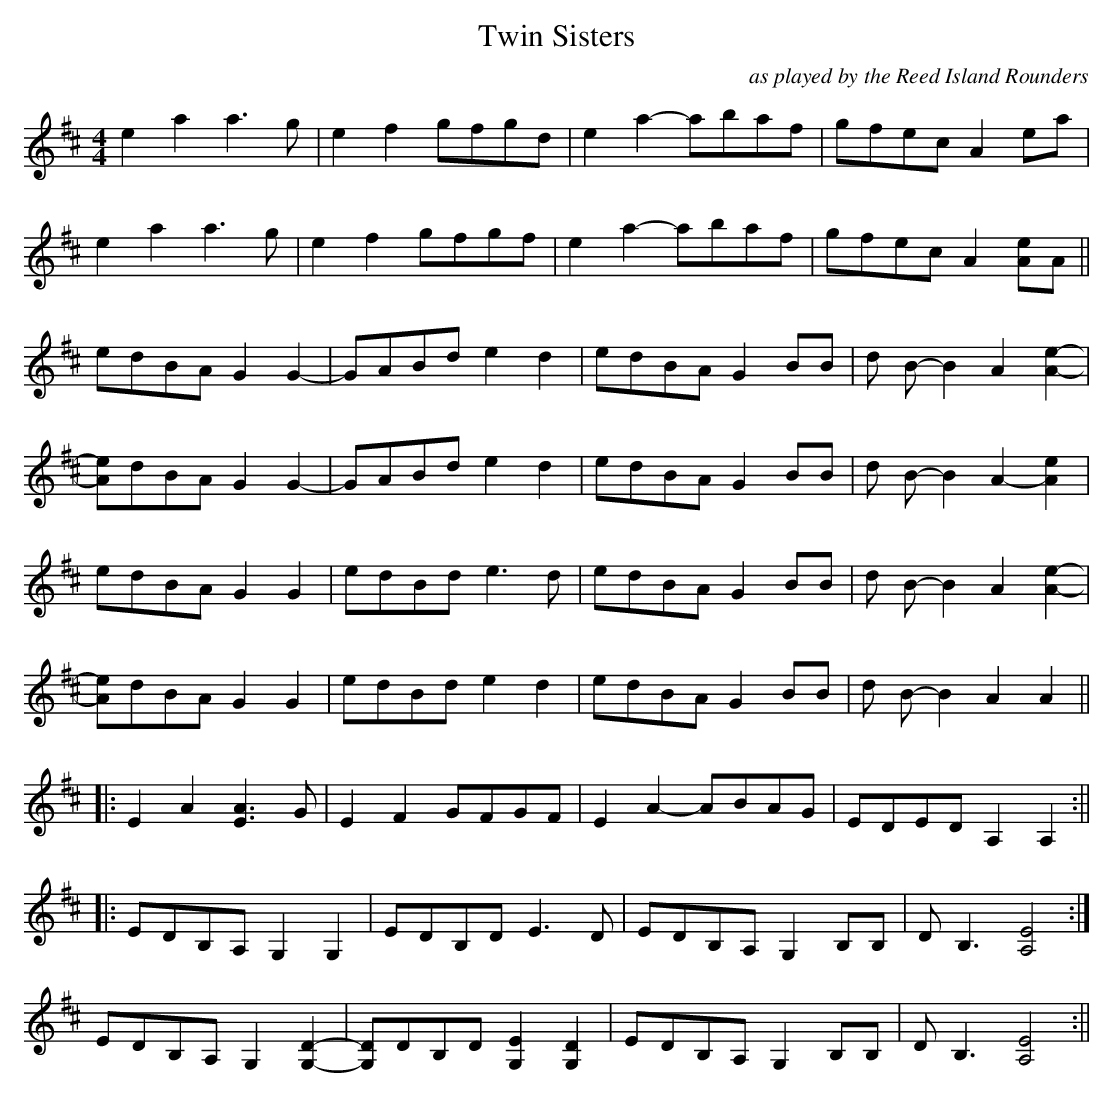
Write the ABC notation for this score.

X:1
T:Twin Sisters
C:as played by the Reed Island Rounders
M:4/4
K:D
e2a2a3g|e2f2 gfgd|e2a2-abaf|gfec A2 ea|
e2a2a3g|e2f2 gfgf|e2a2-abaf|gfec A2 [eA]A||
edBA G2 G2-|GABd e2d2|edBA G2 BB|d B-B2 A2 [e2A2]-|
[eA]dBA G2 G2-|GABd e2d2|edBA G2 BB|d B-B2 A2-[e2A2]|
edBA G2G2|edBd e2>d2|edBA G2 BB|d B-B2 A2 [e2A2]-|
[eA]dBA G2 G2|edBd e2d2|edBA G2 BB|d B-B2 A2 A2||
|:E2A2[A3E3]G|E2F2 GFGF|E2A2-ABAG|EDED A,2A,2:||
|:EDB,A, G,2G,2|EDB,D E3D|EDB,A, G,2 B,B,|DB,3 [E4A,4]:|
EDB,A, G,2 [D2G,2]-|[DG,]DB,D [E2G,2][D2G,2]|EDB,A, G,2 B,B,|DB,3 [E4A,4]:||
